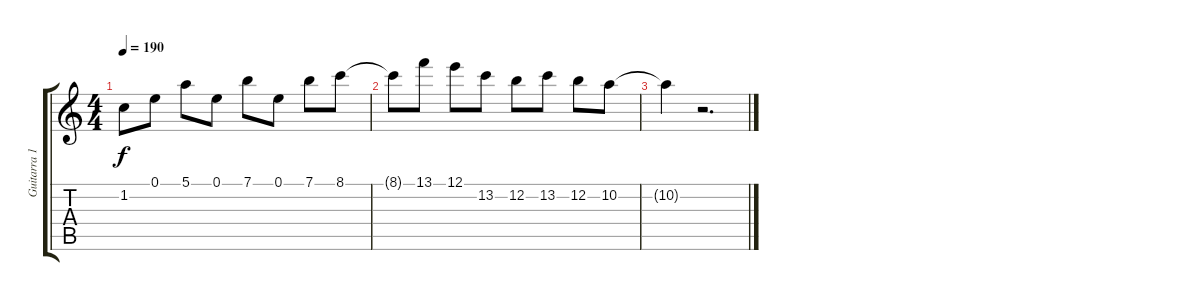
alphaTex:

\track ("Guitarra 1" "Guitarra 1") {instrument distortionguitar}
\staff {score tabs}
\tuning (E4 B3 G3 D3 A2 E2) {hide}
\ts (4 4)
\tempo 190
\clef g2
\ks c
1.2{t}.8{dy f} 0.1.8 5.1.8 0.1.8 7.1.8 0.1.8 7.1.8 8.1.8 |
8.1{t}.8 13.1.8 12.1.8 13.2.8 12.2.8 13.2.8 12.2.8 10.2.8{balance 16} |
10.2{t}.4 r.2{d}
